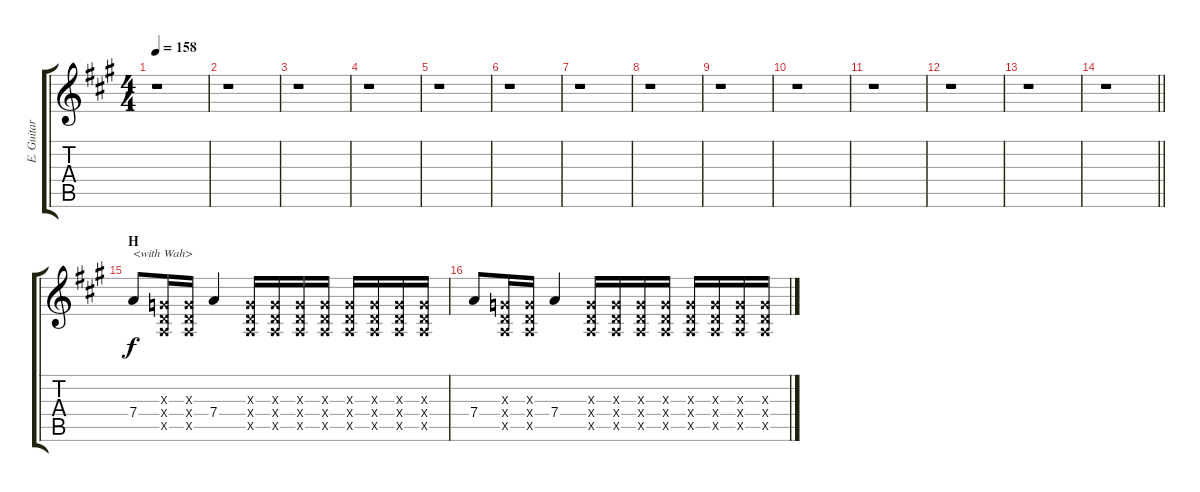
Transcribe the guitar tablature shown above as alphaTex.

\track ("E. Guitar II" "E. Guitar ") {instrument overdrivenguitar}
\staff {score tabs}
\tuning (E4 B3 G3 D3 A2 E2) {hide}
\ts (4 4)
\tempo 158
\clef g2
\ks a
r.1{dy f} |
r.1 |
r.1 |
r.1 |
r.1 |
r.1 |
r.1 |
r.1 |
r.1 |
r.1 |
r.1 |
r.1 |
r.1 |
\barLineRight lightlight
r.1 |
\section ("" "H")
7.4.8{txt "<with Wah>"} (0.3{x} 0.4{x} 0.5{x}).16 (0.3{x} 0.4{x} 0.5{x}).16 7.4.4 (0.3{x} 0.4{x} 0.5{x}).16 (0.3{x} 0.4{x} 0.5{x}).16 (0.3{x} 0.4{x} 0.5{x}).16 (0.3{x} 0.4{x} 0.5{x}).16 (0.3{x} 0.4{x} 0.5{x}).16 (0.3{x} 0.4{x} 0.5{x}).16 (0.3{x} 0.4{x} 0.5{x}).16 (0.3{x} 0.4{x} 0.5{x}).16 |
7.4.8 (0.3{x} 0.4{x} 0.5{x}).16 (0.3{x} 0.4{x} 0.5{x}).16 7.4.4 (0.3{x} 0.4{x} 0.5{x}).16 (0.3{x} 0.4{x} 0.5{x}).16 (0.3{x} 0.4{x} 0.5{x}).16 (0.3{x} 0.4{x} 0.5{x}).16 (0.3{x} 0.4{x} 0.5{x}).16 (0.3{x} 0.4{x} 0.5{x}).16 (0.3{x} 0.4{x} 0.5{x}).16 (0.3{x} 0.4{x} 0.5{x}).16
